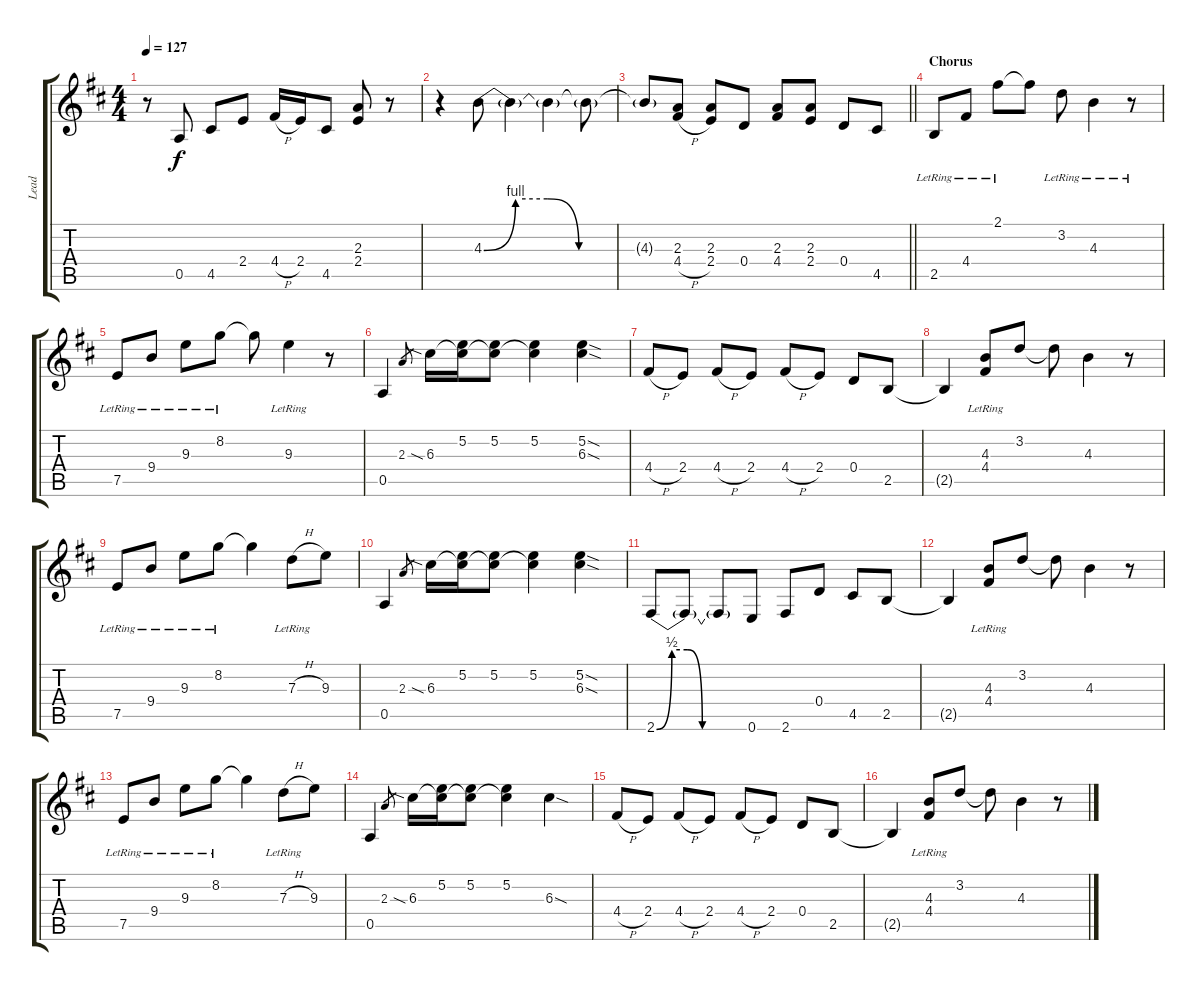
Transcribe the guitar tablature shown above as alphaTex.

\track ("Lead" "Lead") {instrument distortionguitar}
\staff {score tabs}
\tuning (E4 B3 G3 D3 A2 E2) {hide}
\ts (4 4)
\tempo 127
\clef g2
\ks d
r.8{dy f} 0.5.8 4.5.8 2.4.8 4.4{h}.16 2.4.16 4.5.8 (2.3 2.4).8 r.8 |
r.4 4.3{be (custom 0 0 10 4 20 4 30 0 60 0)}.8 4.3{t}.4 4.3{t}.4 4.3{t}.8 |
\barLineRight lightlight
4.3{t}.8 (2.3 4.4{h}).8 (2.3 2.4).8 0.4.8 (2.3 4.4).8 (2.3 2.4).8 0.4.8 4.5.8 |
\section ("" "Chorus")
2.5{lr}.8 4.4{lr}.8 2.1{lr}.8 2.1{t}.8 3.2{lr}.8 4.3{lr}.4 r.8 |
7.5{lr}.8 9.4{lr}.8 9.3{lr}.8 8.2{lr}.8 8.2{t}.8 9.3{lr}.4 r.8 |
0.5.4 2.3.8{gr} 6.3{sia}.16 (5.2 6.3{t}).16 (5.2 6.3{t}).8 (5.2 6.3{t}).4 (5.2{sod} 6.3{sod}).4 |
4.4{h}.8 2.4.8 4.4{h}.8 2.4.8 4.4{h}.8 2.4.8 0.4.8 2.5.8 |
2.5{t}.4 (4.3{lr} 4.4{lr}).8 3.2.8 3.2{t}.8 4.3.4 r.8 |
7.5{lr}.8 9.4{lr}.8 9.3{lr}.8 8.2{lr}.8 8.2{t}.4 7.3{h lr}.8 9.3.8 |
0.5.4 2.3.8{gr} 6.3{sia}.16 (5.2 6.3{t}).16 (5.2 6.3{t}).8 (5.2 6.3{t}).4 (5.2{sod} 6.3{sod}).4 |
2.6{be (custom 0 0 10 2 20 2 30 0 60 0)}.8 2.6{t}.8 2.6{t}.8 0.6.8 2.6.8 0.4.8 4.5.8 2.5.8 |
2.5{t}.4 (4.3{lr} 4.4{lr}).8 3.2.8 3.2{t}.8 4.3.4 r.8 |
7.5{lr}.8 9.4{lr}.8 9.3{lr}.8 8.2{lr}.8 8.2{t}.4 7.3{h lr}.8 9.3.8 |
0.5.4 2.3.8{gr} 6.3{sia}.16 (5.2 6.3{t}).16 (5.2 6.3{t}).8 (5.2 6.3{t}).4 6.3{sod}.4 |
4.4{h}.8 2.4.8 4.4{h}.8 2.4.8 4.4{h}.8 2.4.8 0.4.8 2.5.8 |
2.5{t}.4 (4.3{lr} 4.4{lr}).8 3.2.8 3.2{t}.8 4.3.4 r.8
